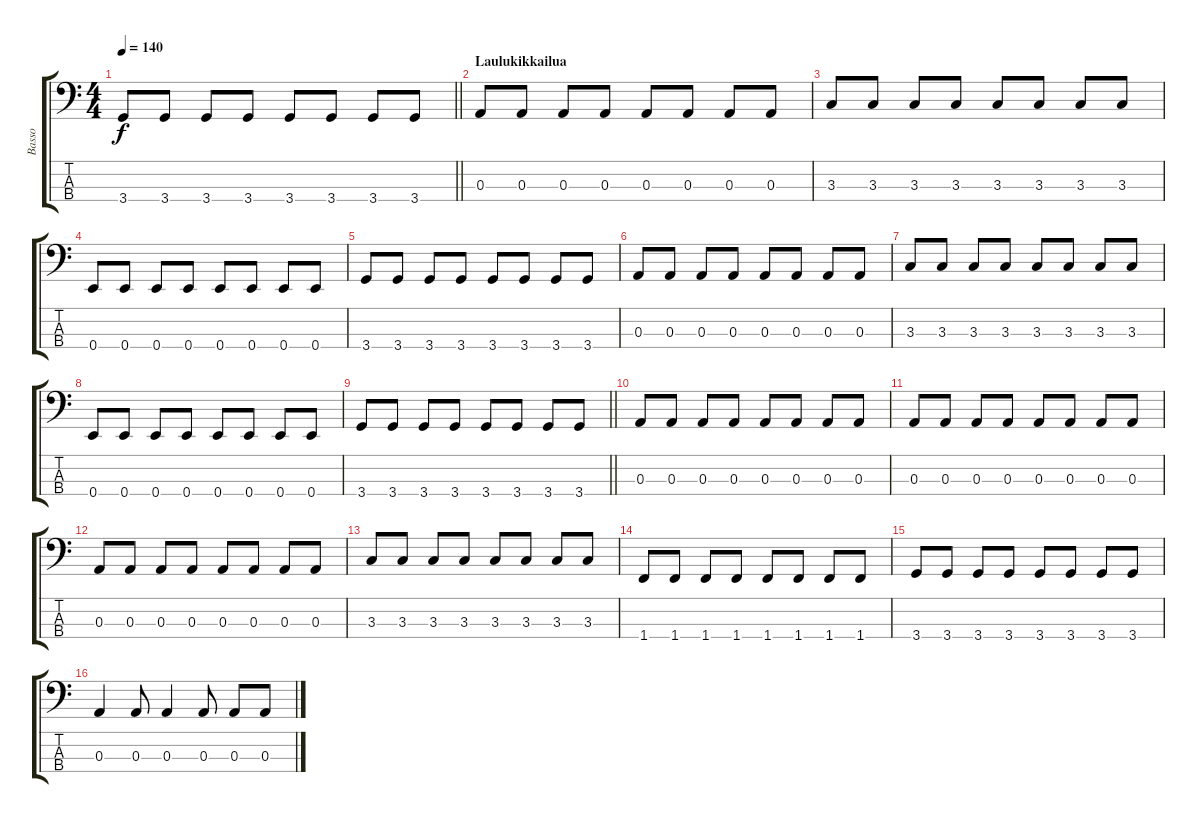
\track ("Basso" "Basso") {instrument electricbassfinger}
\staff {score tabs}
\tuning (G2 D2 A1 E1) {hide}
\ts (4 4)
\tempo 140
\clef f4
\barLineRight lightlight
\ks c
3.4.8{dy f} 3.4.8 3.4.8 3.4.8 3.4.8 3.4.8 3.4.8 3.4.8 |
\section ("" "Laulukikkailua")
0.3.8 0.3.8 0.3.8 0.3.8 0.3.8 0.3.8 0.3.8 0.3.8 |
3.3.8 3.3.8 3.3.8 3.3.8 3.3.8 3.3.8 3.3.8 3.3.8 |
0.4.8 0.4.8 0.4.8 0.4.8 0.4.8 0.4.8 0.4.8 0.4.8 |
3.4.8 3.4.8 3.4.8 3.4.8 3.4.8 3.4.8 3.4.8 3.4.8 |
0.3.8 0.3.8 0.3.8 0.3.8 0.3.8 0.3.8 0.3.8 0.3.8 |
3.3.8 3.3.8 3.3.8 3.3.8 3.3.8 3.3.8 3.3.8 3.3.8 |
0.4.8 0.4.8 0.4.8 0.4.8 0.4.8 0.4.8 0.4.8 0.4.8 |
\barLineRight lightlight
3.4.8 3.4.8 3.4.8 3.4.8 3.4.8 3.4.8 3.4.8 3.4.8 |
0.3.8 0.3.8 0.3.8 0.3.8 0.3.8 0.3.8 0.3.8 0.3.8 |
0.3.8 0.3.8 0.3.8 0.3.8 0.3.8 0.3.8 0.3.8 0.3.8 |
0.3.8 0.3.8 0.3.8 0.3.8 0.3.8 0.3.8 0.3.8 0.3.8 |
3.3.8 3.3.8 3.3.8 3.3.8 3.3.8 3.3.8 3.3.8 3.3.8 |
1.4.8 1.4.8 1.4.8 1.4.8 1.4.8 1.4.8 1.4.8 1.4.8 |
3.4.8 3.4.8 3.4.8 3.4.8 3.4.8 3.4.8 3.4.8 3.4.8 |
0.3.4 0.3.8 0.3.4 0.3.8 0.3.8 0.3.8
